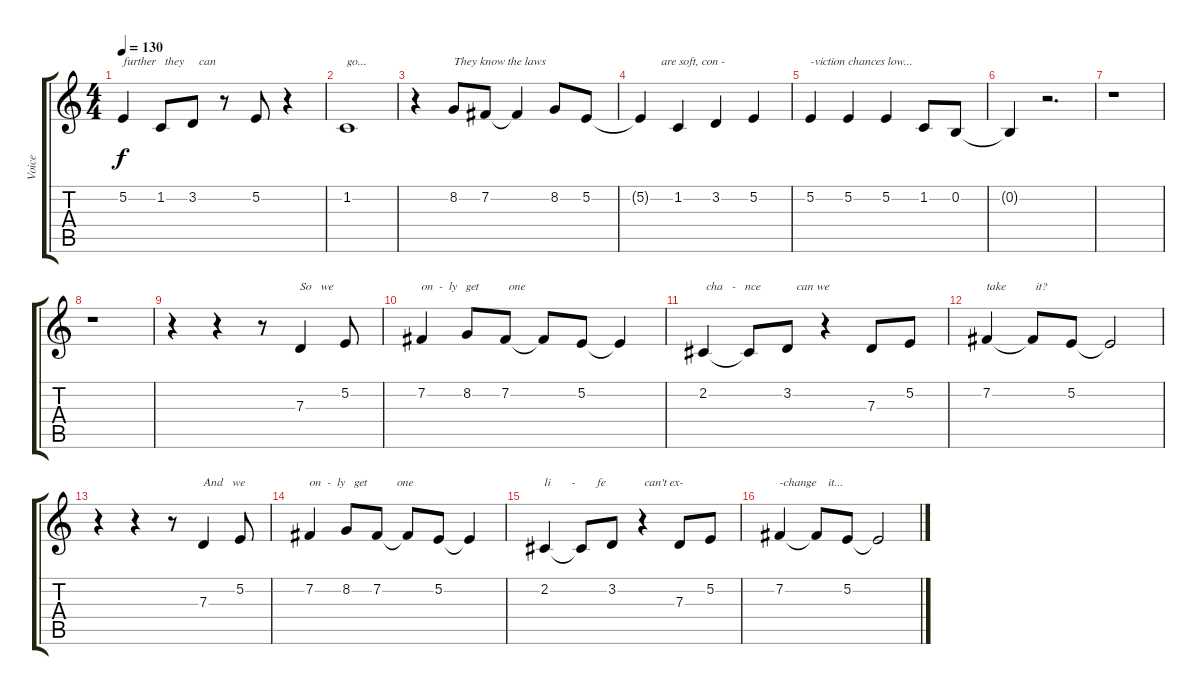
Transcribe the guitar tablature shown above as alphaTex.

\track ("Voice" "Voice") {instrument bassoon}
\staff {score tabs}
\tuning (E4 B3 G3 D3 A2 E2) {hide}
\ts (4 4)
\tempo 130
\clef g2
\ks c
5.2.4{txt "further   they     can" dy f} 1.2.8 3.2.8 r.8 5.2.8 r.4 |
1.2.1{txt "go..."} |
r.4 8.2.8{txt "They know the laws"} 7.2.8 7.2{t}.4 8.2.8 5.2.8 |
5.2{t}.4{txt "       are soft, con - "} 1.2.4 3.2.4 5.2.4 |
5.2.4{txt "-viction chances low..."} 5.2.4 5.2.4 1.2.8 0.2.8 |
0.2{t}.4 r.2{d} |
r.1 |
r.1 |
r.4 r.4 r.8 7.3.4{txt "So   we"} 5.2.8 |
7.2.4{txt "on  -  ly   get          one"} 8.2.8 7.2.8 7.2{t}.8 5.2.8 5.2{t}.4 |
2.2.4{txt " cha   -   nce            can we"} 2.2{t}.8 3.2.8 r.4 7.3.8 5.2.8 |
7.2.4{txt "take          it?"} 7.2{t}.8 5.2.8 5.2{t}.2 |
r.4 r.4 r.8 7.3.4{txt "And   we"} 5.2.8 |
7.2.4{txt "on  -  ly   get          one"} 8.2.8 7.2.8 7.2{t}.8 5.2.8 5.2{t}.4 |
2.2.4{txt "li       -       fe             can't ex-"} 2.2{t}.8 3.2.8 r.4 7.3.8 5.2.8 |
7.2.4{txt "-change    it..."} 7.2{t}.8 5.2.8 5.2{t}.2
